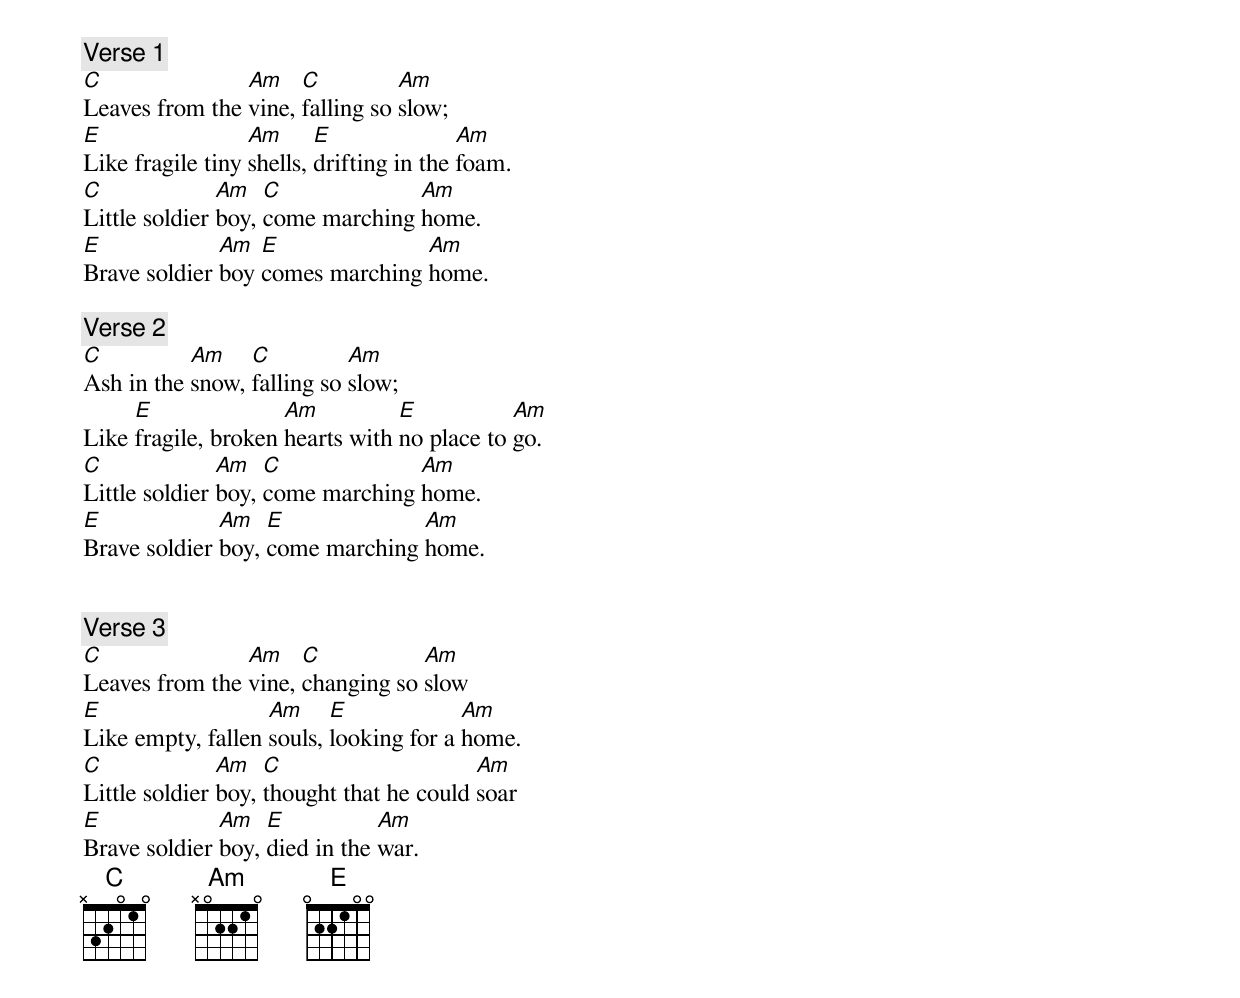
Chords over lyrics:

[Verse 1]
C               Am    C          Am
Leaves from the vine, falling so slow;
E                 Am      E               Am
Like fragile tiny shells, drifting in the foam.
C              Am   C             Am
Little soldier boy, come marching home.
E             Am  E              Am
Brave soldier boy comes marching home.

[Verse 2]
C          Am    C          Am
Ash in the snow, falling so slow;
     E               Am          E           Am
Like fragile, broken hearts with no place to go.
C              Am   C             Am
Little soldier boy, come marching home.
E             Am   E             Am
Brave soldier boy, come marching home.


[Verse 3]
C               Am    C           Am
Leaves from the vine, changing so slow
E                  Am     E             Am
Like empty, fallen souls, looking for a home.
C              Am   C                     Am
Little soldier boy, thought that he could soar
E             Am   E           Am
Brave soldier boy, died in the war.
